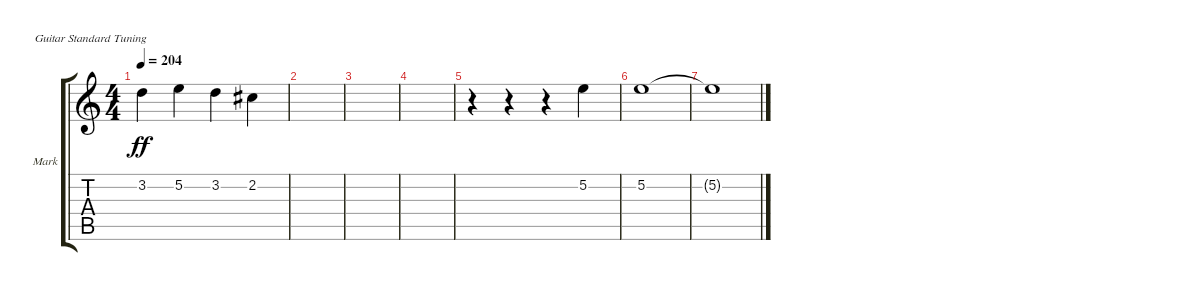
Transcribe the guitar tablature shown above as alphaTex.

\defaultSystemsLayout 4
\bracketExtendMode groupsimilarinstruments
\firstSystemTrackNameOrientation horizontal
\otherSystemsTrackNameOrientation horizontal
\track ("Mark Hoppus (Voice)" "Mark") {instrument overdrivenguitar}
\staff {score tabs}
\tuning (E4 B3 G3 D3 A2 E2)
\ts (4 4)
\tempo 204
\clef g2
\scale
0.333333
\ks c
3.2.4{dy ff} 5.2.4 3.2.4 2.2.4 |
\scale
0.333333 |
\scale
0.333333 |
\scale
0.333333 |
\scale
0.333333 r.4 r.4 r.4 5.2.4 |
\scale
0.333333 5.2.1 |
\scale
0.333333 5.2{t}.1 |
\scale
0.333333 |
\scale
0.333333 |
\scale
0.333333 |
\scale
0.333333 |
\scale
0.333333 |
\scale
0.333333 |
\scale
0.333333 |
\scale
0.333333 |
\scale
0.333333
